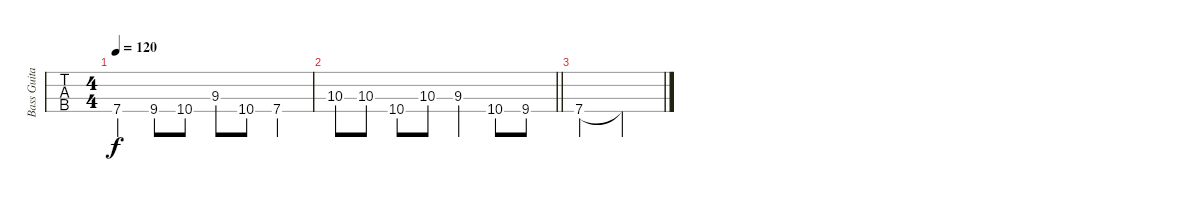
\track ("Bass Guitar (Bob Hardy)" "Bass Guita") {instrument electricbasspick}
\staff {tabs}
\tuning (G2 D2 A1 E1) {hide}
\ts (4 4)
\tempo 120
\clef f4
\ks c
7.4.4{dy f} 9.4.8 10.4.8 9.3.8 10.4.8 7.4.4 |
\barLineRight lightlight
10.3.8 10.3.8 10.4.8 10.3.8 9.3.4 10.4.8 9.4.8 |
7.4.2 7.4{t}.2
